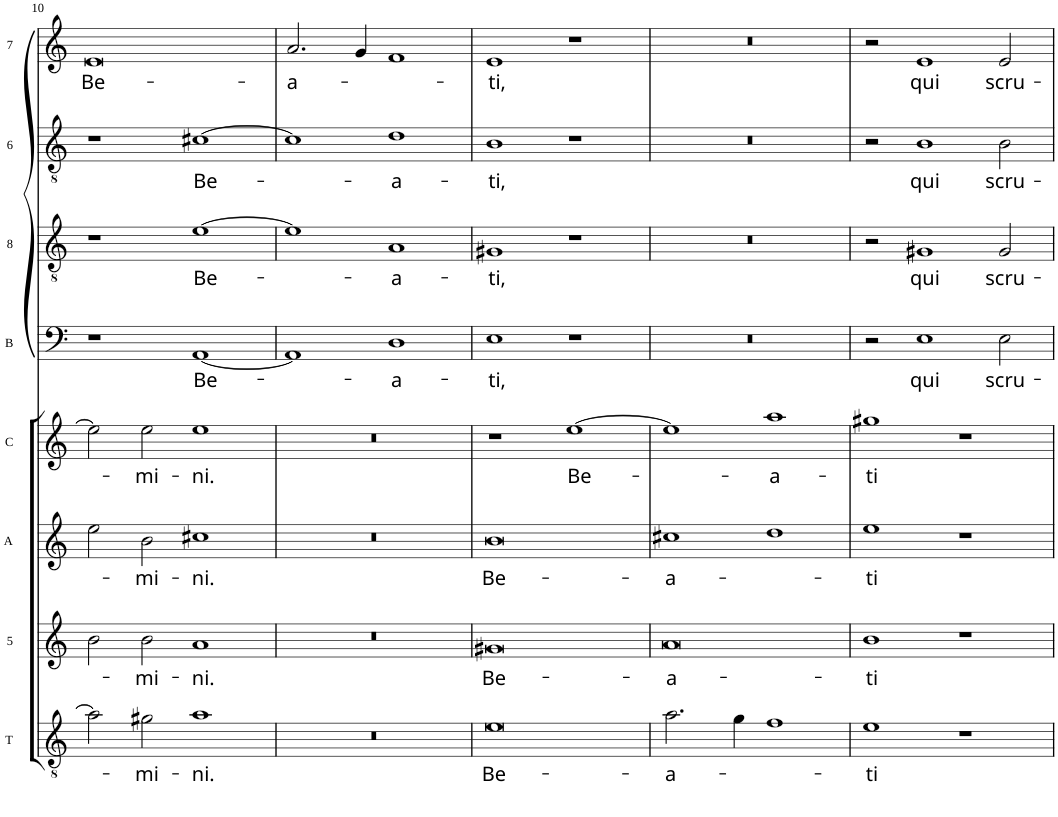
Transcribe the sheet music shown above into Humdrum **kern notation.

**kern	**text	**kern	**text	**kern	**text	**kern	**text	**kern	**text	**kern	**text	**kern	**text	**kern	**text
*part8	*part8	*part7	*part7	*part6	*part6	*part5	*part5	*part4	*part4	*part3	*part3	*part2	*part2	*part1	*part1
*staff8	*staff8	*staff7	*staff7	*staff6	*staff6	*staff5	*staff5	*staff4	*staff4	*staff3	*staff3	*staff2	*staff2	*staff1	*staff1
*I"Tenor	*	*I"Quinta	*	*I"Altus	*	*I"Cantus	*	*I"Basis	*	*I"Octava	*	*I"Sexta	*	*I"Septima	*
*I'T	*	*	*	*I'A	*	*I'C	*	*I'B	*	*	*	*	*	*	*
!!LO:PB:g=z
*clefGv2	*	*clefG2	*	*clefG2	*	*clefG2	*	*clefF4	*	*clefGv2	*	*clefGv2	*	*clefG2	*
*k[]	*	*k[]	*	*k[]	*	*k[]	*	*k[]	*	*k[]	*	*k[]	*	*k[]	*
*M4/2	*	*M4/2	*	*M4/2	*	*M4/2	*	*M4/2	*	*M4/2	*	*M4/2	*	*M4/2	*
=10	=10	=10	=10	=10	=10	=10	=10	=10	=10	=10	=10	=10	=10	=10	=10
!	!	!	!	!	!	!	!	!	!	!	!	!	!	!	!LO:LY:b
2a\]	.	2b\	.	2ee\	.	2ee\]	.	1r	.	1r	.	1r	.	0e	Be-
!	!LO:LY:b	!	!LO:LY:b	!	!LO:LY:b	!	!LO:LY:b	!	!	!	!	!	!	!	!
2g#X\	-mi-	2b\	-mi-	2b\	-mi-	2ee\	-mi-	.	.	.	.	.	.	.	.
!	!LO:LY:b	!	!LO:LY:b	!	!LO:LY:b	!	!LO:LY:b	!	!LO:LY:b	!	!LO:LY:b	!	!LO:LY:b	!	!
1a	-ni.	1a	-ni.	1cc#X	-ni.	1ee	-ni.	[1AA	Be-	[1e	Be-	[1c#X	Be-	.	.
=11	=11	=11	=11	=11	=11	=11	=11	=11	=11	=11	=11	=11	=11	=11	=11
!	!	!	!	!	!	!	!	!	!	!	!	!	!	!	!LO:LY:b
0r	.	0r	.	0r	.	0r	.	1AA]	.	1e]	.	1c#]	.	2.a/	-a-
.	.	.	.	.	.	.	.	.	.	.	.	.	.	4g/	.
!	!	!	!	!	!	!	!	!	!LO:LY:b	!	!LO:LY:b	!	!LO:LY:b	!	!
.	.	.	.	.	.	.	.	1D	-a-	1A	-a-	1d	-a-	1f	.
=12	=12	=12	=12	=12	=12	=12	=12	=12	=12	=12	=12	=12	=12	=12	=12
!	!LO:LY:b	!	!LO:LY:b	!	!LO:LY:b	!	!	!	!LO:LY:b	!	!LO:LY:b	!	!LO:LY:b	!	!LO:LY:b
0e	Be-	0g#X	Be-	0b	Be-	1r	.	1E	-ti,	1G#X	-ti,	1B	-ti,	1e	-ti,
!	!	!	!	!	!	!	!LO:LY:b	!	!	!	!	!	!	!	!
.	.	.	.	.	.	[1ee	Be-	1r	.	1r	.	1r	.	1r	.
=13	=13	=13	=13	=13	=13	=13	=13	=13	=13	=13	=13	=13	=13	=13	=13
!	!LO:LY:b	!	!LO:LY:b	!	!LO:LY:b	!	!	!	!	!	!	!	!	!	!
2.a\	-a-	0a	-a-	1cc#X	-a-	1ee]	.	0r	.	0r	.	0r	.	0r	.
4g\	.	.	.	.	.	.	.	.	.	.	.	.	.	.	.
!	!	!	!	!	!	!	!LO:LY:b	!	!	!	!	!	!	!	!
1f	.	.	.	1dd	.	1aa	-a-	.	.	.	.	.	.	.	.
=14	=14	=14	=14	=14	=14	=14	=14	=14	=14	=14	=14	=14	=14	=14	=14
!	!LO:LY:b	!	!LO:LY:b	!	!LO:LY:b	!	!LO:LY:b	!	!	!	!	!	!	!	!
1e	-ti	1b	-ti	1ee	-ti	1gg#X	-ti	2r	.	2r	.	2r	.	2r	.
!	!	!	!	!	!	!	!	!	!LO:LY:b	!	!LO:LY:b	!	!LO:LY:b	!	!LO:LY:b
.	.	.	.	.	.	.	.	1E	qui	1G#X	qui	1B	qui	1e	qui
1r	.	1r	.	1r	.	1r	.	.	.	.	.	.	.	.	.
!	!	!	!	!	!	!	!	!	!LO:LY:b	!	!LO:LY:b	!	!LO:LY:b	!	!LO:LY:b
.	.	.	.	.	.	.	.	2E\	scru-	2G#/	scru-	2B\	scru-	2e/	scru-
=	=	=	=	=	=	=	=	=	=	=	=	=	=	=	=
*-	*-	*-	*-	*-	*-	*-	*-	*-	*-	*-	*-	*-	*-	*-	*-
